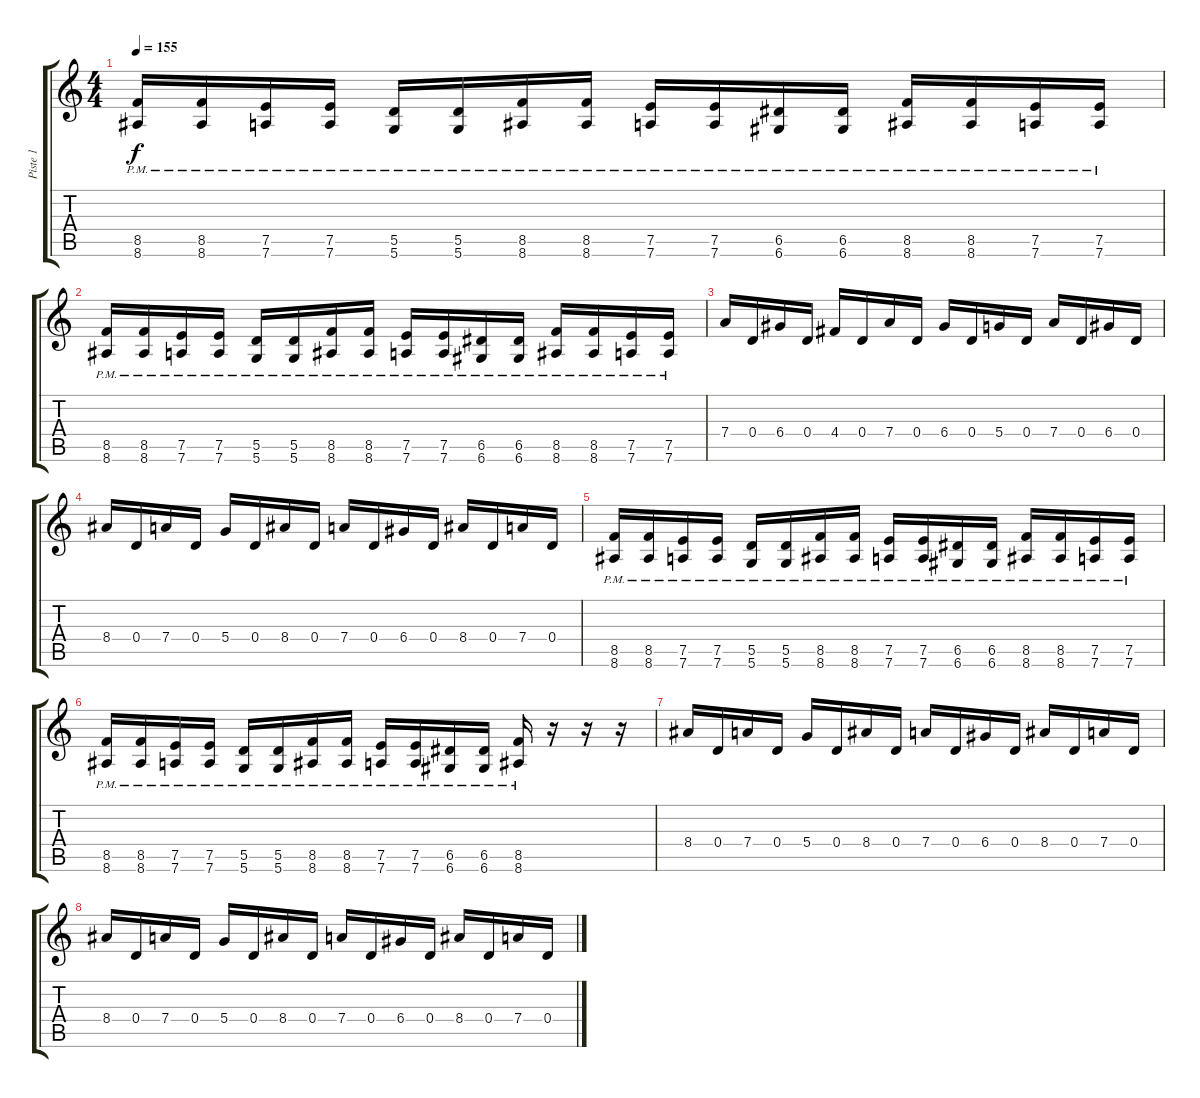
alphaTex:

\track ("Piste 1" "Piste 1") {instrument distortionguitar}
\staff {score tabs}
\tuning (E4 B3 G3 D3 A2 D2) {hide}
\ts (4 4)
\tempo 155
\clef g2
\ks c
(8.5{pm} 8.6{pm}).16{dy f} (8.5{pm} 8.6{pm}).16 (7.5{pm} 7.6{pm}).16 (7.5{pm} 7.6{pm}).16 (5.5{pm} 5.6{pm}).16 (5.5{pm} 5.6{pm}).16 (8.5{pm} 8.6{pm}).16 (8.5{pm} 8.6{pm}).16 (7.5{pm} 7.6{pm}).16 (7.5{pm} 7.6{pm}).16 (6.5{pm} 6.6{pm}).16 (6.5{pm} 6.6{pm}).16 (8.5{pm} 8.6{pm}).16 (8.5{pm} 8.6{pm}).16 (7.5{pm} 7.6{pm}).16 (7.5{pm} 7.6{pm}).16 |
(8.5{pm} 8.6{pm}).16 (8.5{pm} 8.6{pm}).16 (7.5{pm} 7.6{pm}).16 (7.5{pm} 7.6{pm}).16 (5.5{pm} 5.6{pm}).16 (5.5{pm} 5.6{pm}).16 (8.5{pm} 8.6{pm}).16 (8.5{pm} 8.6{pm}).16 (7.5{pm} 7.6{pm}).16 (7.5{pm} 7.6{pm}).16 (6.5{pm} 6.6{pm}).16 (6.5{pm} 6.6{pm}).16 (8.5{pm} 8.6{pm}).16 (8.5{pm} 8.6{pm}).16 (7.5{pm} 7.6{pm}).16 (7.5{pm} 7.6{pm}).16 |
7.4.16 0.4.16 6.4.16 0.4.16 4.4.16 0.4.16 7.4.16 0.4.16 6.4.16 0.4.16 5.4.16 0.4.16 7.4.16 0.4.16 6.4.16 0.4.16 |
8.4.16 0.4.16 7.4.16 0.4.16 5.4.16 0.4.16 8.4.16 0.4.16 7.4.16 0.4.16 6.4.16 0.4.16 8.4.16 0.4.16 7.4.16 0.4.16 |
(8.5{pm} 8.6{pm}).16 (8.5{pm} 8.6{pm}).16 (7.5{pm} 7.6{pm}).16 (7.5{pm} 7.6{pm}).16 (5.5{pm} 5.6{pm}).16 (5.5{pm} 5.6{pm}).16 (8.5{pm} 8.6{pm}).16 (8.5{pm} 8.6{pm}).16 (7.5{pm} 7.6{pm}).16 (7.5{pm} 7.6{pm}).16 (6.5{pm} 6.6{pm}).16 (6.5{pm} 6.6{pm}).16 (8.5{pm} 8.6{pm}).16 (8.5{pm} 8.6{pm}).16 (7.5{pm} 7.6{pm}).16 (7.5{pm} 7.6{pm}).16 |
(8.5{pm} 8.6{pm}).16 (8.5{pm} 8.6{pm}).16 (7.5{pm} 7.6{pm}).16 (7.5{pm} 7.6{pm}).16 (5.5{pm} 5.6{pm}).16 (5.5{pm} 5.6{pm}).16 (8.5{pm} 8.6{pm}).16 (8.5{pm} 8.6{pm}).16 (7.5{pm} 7.6{pm}).16 (7.5{pm} 7.6{pm}).16 (6.5{pm} 6.6{pm}).16 (6.5{pm} 6.6{pm}).16 (8.5{pm} 8.6{pm}).16 r.16 r.16 r.16 |
8.4.16 0.4.16 7.4.16 0.4.16 5.4.16 0.4.16 8.4.16 0.4.16 7.4.16 0.4.16 6.4.16 0.4.16 8.4.16 0.4.16 7.4.16 0.4.16 |
8.4.16 0.4.16 7.4.16 0.4.16 5.4.16 0.4.16 8.4.16 0.4.16 7.4.16 0.4.16 6.4.16 0.4.16 8.4.16 0.4.16 7.4.16 0.4.16
